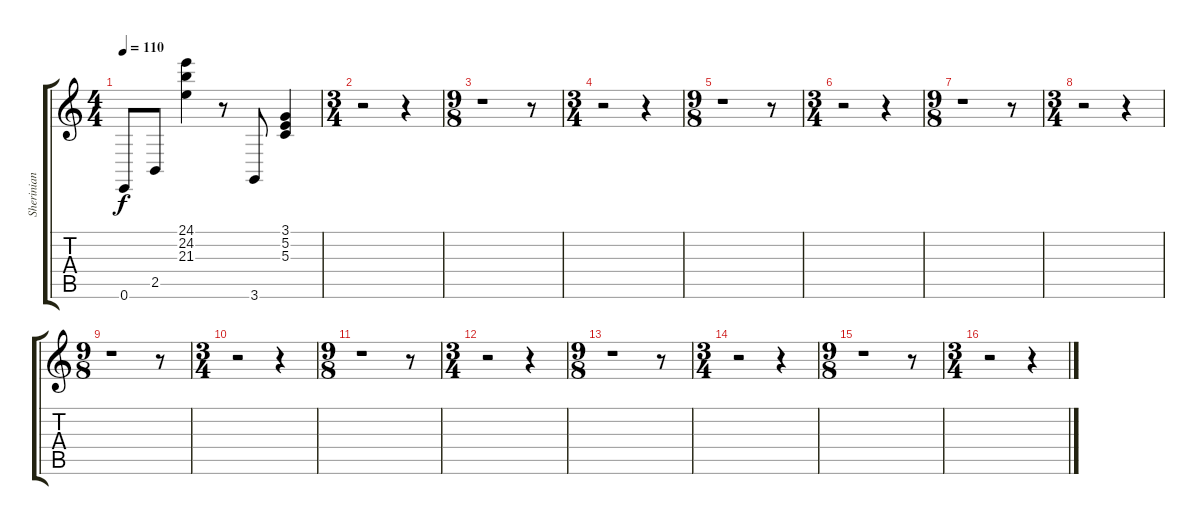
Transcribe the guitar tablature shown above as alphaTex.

\track ("Sherinian Piano" "Sherinian ") {instrument brightacousticpiano}
\staff {score tabs}
\tuning (E4 B3 G3 D3 A2 E2) {hide}
\ts (4 4)
\tempo 110
\clef g2
\ks c
0.6.8{dy f} 2.5.8 (24.1 24.2 21.3).4 r.8 3.6.8 (3.1 5.2 5.3).4 |
\ts (3 4)
r.2 r.4 |
\ts (9 8)
r.1 r.8 |
\ts (3 4)
r.2 r.4 |
\ts (9 8)
r.1 r.8 |
\ts (3 4)
r.2 r.4 |
\ts (9 8)
r.1 r.8 |
\ts (3 4)
r.2 r.4 |
\ts (9 8)
r.1 r.8 |
\ts (3 4)
r.2 r.4 |
\ts (9 8)
r.1 r.8 |
\ts (3 4)
r.2 r.4 |
\ts (9 8)
r.1 r.8 |
\ts (3 4)
r.2 r.4 |
\ts (9 8)
r.1 r.8 |
\ts (3 4)
r.2 r.4
